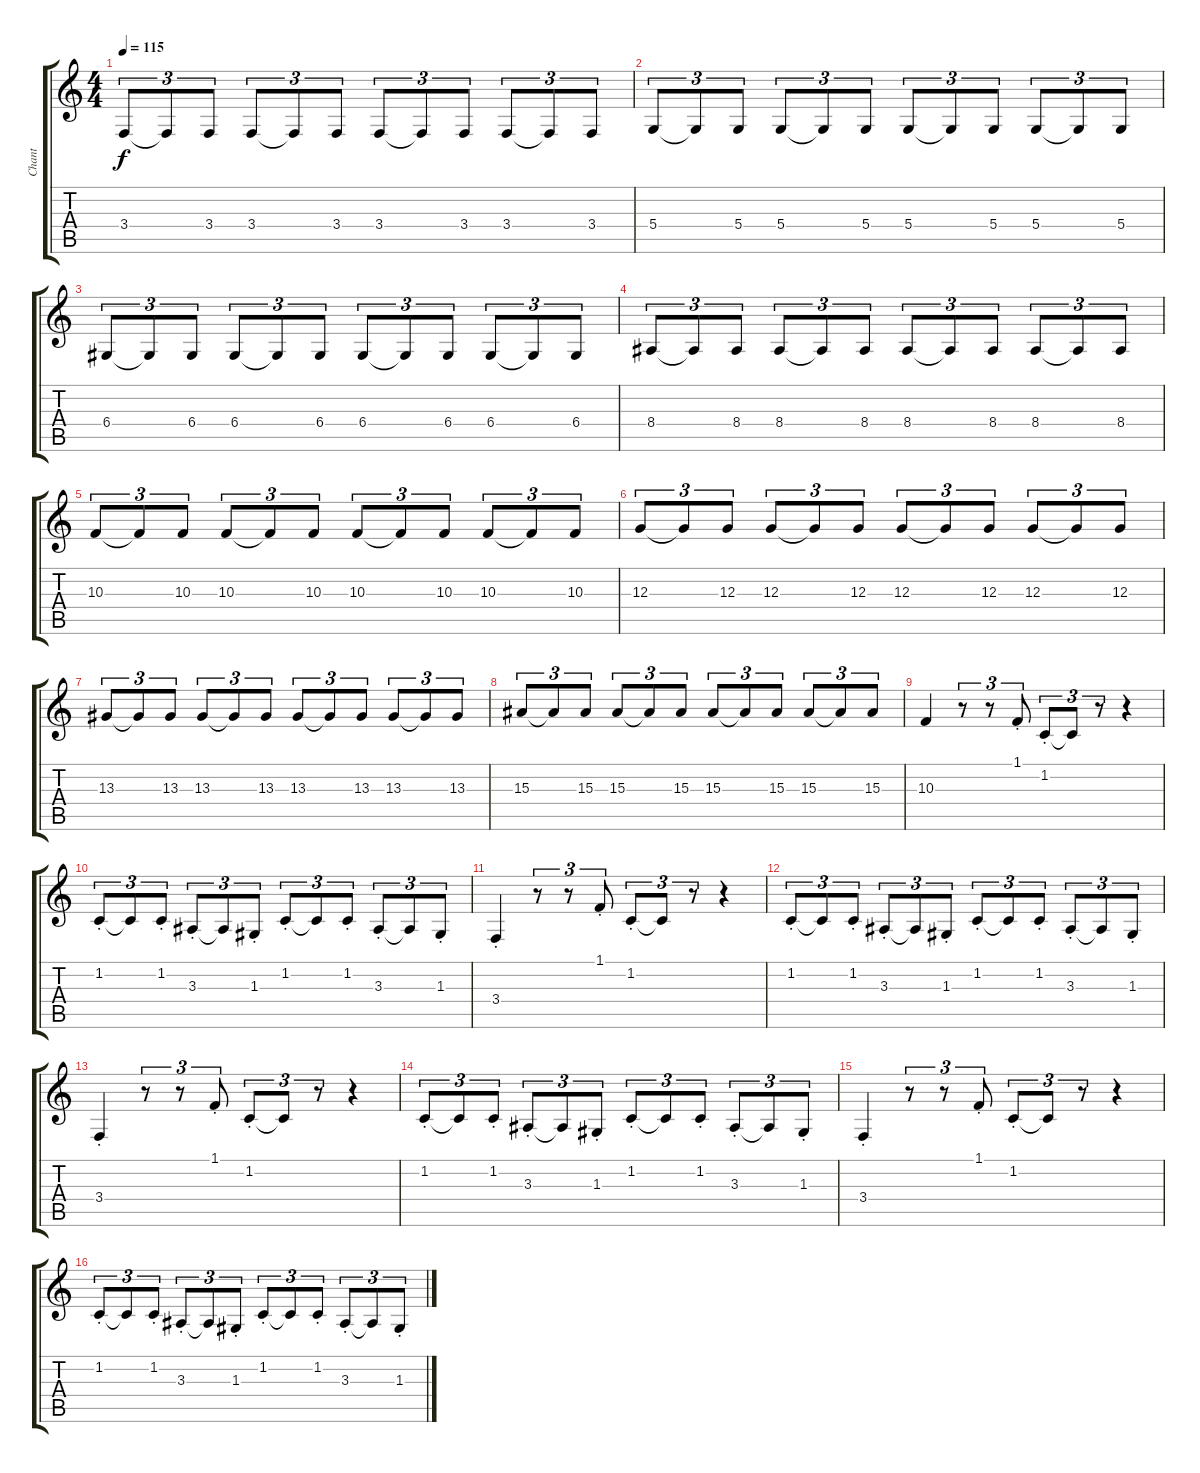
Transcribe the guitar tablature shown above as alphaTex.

\track ("Chant" "Chant") {instrument brightacousticpiano}
\staff {score tabs}
\tuning (E4 B3 G3 D3 A2 E2) {hide}
\ts (4 4)
\tempo 115
\clef g2
\ks c
3.4.8{tu (3 2) dy f} 3.4{t}.8{tu (3 2)} 3.4.8{tu (3 2)} 3.4.8{tu (3 2)} 3.4{t}.8{tu (3 2)} 3.4.8{tu (3 2)} 3.4.8{tu (3 2)} 3.4{t}.8{tu (3 2)} 3.4.8{tu (3 2)} 3.4.8{tu (3 2)} 3.4{t}.8{tu (3 2)} 3.4.8{tu (3 2)} |
5.4.8{tu (3 2)} 5.4{t}.8{tu (3 2)} 5.4.8{tu (3 2)} 5.4.8{tu (3 2)} 5.4{t}.8{tu (3 2)} 5.4.8{tu (3 2)} 5.4.8{tu (3 2)} 5.4{t}.8{tu (3 2)} 5.4.8{tu (3 2)} 5.4.8{tu (3 2)} 5.4{t}.8{tu (3 2)} 5.4.8{tu (3 2)} |
6.4.8{tu (3 2)} 6.4{t}.8{tu (3 2)} 6.4.8{tu (3 2)} 6.4.8{tu (3 2)} 6.4{t}.8{tu (3 2)} 6.4.8{tu (3 2)} 6.4.8{tu (3 2)} 6.4{t}.8{tu (3 2)} 6.4.8{tu (3 2)} 6.4.8{tu (3 2)} 6.4{t}.8{tu (3 2)} 6.4.8{tu (3 2)} |
8.4.8{tu (3 2)} 8.4{t}.8{tu (3 2)} 8.4.8{tu (3 2)} 8.4.8{tu (3 2)} 8.4{t}.8{tu (3 2)} 8.4.8{tu (3 2)} 8.4.8{tu (3 2)} 8.4{t}.8{tu (3 2)} 8.4.8{tu (3 2)} 8.4.8{tu (3 2)} 8.4{t}.8{tu (3 2)} 8.4.8{tu (3 2)} |
10.3.8{tu (3 2)} 10.3{t}.8{tu (3 2)} 10.3.8{tu (3 2)} 10.3.8{tu (3 2)} 10.3{t}.8{tu (3 2)} 10.3.8{tu (3 2)} 10.3.8{tu (3 2)} 10.3{t}.8{tu (3 2)} 10.3.8{tu (3 2)} 10.3.8{tu (3 2)} 10.3{t}.8{tu (3 2)} 10.3.8{tu (3 2)} |
12.3.8{tu (3 2)} 12.3{t}.8{tu (3 2)} 12.3.8{tu (3 2)} 12.3.8{tu (3 2)} 12.3{t}.8{tu (3 2)} 12.3.8{tu (3 2)} 12.3.8{tu (3 2)} 12.3{t}.8{tu (3 2)} 12.3.8{tu (3 2)} 12.3.8{tu (3 2)} 12.3{t}.8{tu (3 2)} 12.3.8{tu (3 2)} |
13.3.8{tu (3 2)} 13.3{t}.8{tu (3 2)} 13.3.8{tu (3 2)} 13.3.8{tu (3 2)} 13.3{t}.8{tu (3 2)} 13.3.8{tu (3 2)} 13.3.8{tu (3 2)} 13.3{t}.8{tu (3 2)} 13.3.8{tu (3 2)} 13.3.8{tu (3 2)} 13.3{t}.8{tu (3 2)} 13.3.8{tu (3 2)} |
15.3.8{tu (3 2)} 15.3{t}.8{tu (3 2)} 15.3.8{tu (3 2)} 15.3.8{tu (3 2)} 15.3{t}.8{tu (3 2)} 15.3.8{tu (3 2)} 15.3.8{tu (3 2)} 15.3{t}.8{tu (3 2)} 15.3.8{tu (3 2)} 15.3.8{tu (3 2)} 15.3{t}.8{tu (3 2)} 15.3.8{tu (3 2)} |
10.3.4 r.8{tu (3 2)} r.8{tu (3 2)} 1.1{st}.8{tu (3 2)} 1.2{st}.8{tu (3 2)} 1.2{t}.8{tu (3 2)} r.8{tu (3 2)} r.4 |
1.2{st}.8{tu (3 2)} 1.2{t}.8{tu (3 2)} 1.2{st}.8{tu (3 2)} 3.3{st}.8{tu (3 2)} 3.3{t}.8{tu (3 2)} 1.3{st}.8{tu (3 2)} 1.2{st}.8{tu (3 2)} 1.2{t}.8{tu (3 2)} 1.2{st}.8{tu (3 2)} 3.3{st}.8{tu (3 2)} 3.3{t}.8{tu (3 2)} 1.3{st}.8{tu (3 2)} |
3.4{st}.4 r.8{tu (3 2)} r.8{tu (3 2)} 1.1{st}.8{tu (3 2)} 1.2{st}.8{tu (3 2)} 1.2{t}.8{tu (3 2)} r.8{tu (3 2)} r.4 |
1.2{st}.8{tu (3 2)} 1.2{t}.8{tu (3 2)} 1.2{st}.8{tu (3 2)} 3.3{st}.8{tu (3 2)} 3.3{t}.8{tu (3 2)} 1.3{st}.8{tu (3 2)} 1.2{st}.8{tu (3 2)} 1.2{t}.8{tu (3 2)} 1.2{st}.8{tu (3 2)} 3.3{st}.8{tu (3 2)} 3.3{t}.8{tu (3 2)} 1.3{st}.8{tu (3 2)} |
3.4{st}.4 r.8{tu (3 2)} r.8{tu (3 2)} 1.1{st}.8{tu (3 2)} 1.2{st}.8{tu (3 2)} 1.2{t}.8{tu (3 2)} r.8{tu (3 2)} r.4 |
1.2{st}.8{tu (3 2)} 1.2{t}.8{tu (3 2)} 1.2{st}.8{tu (3 2)} 3.3{st}.8{tu (3 2)} 3.3{t}.8{tu (3 2)} 1.3{st}.8{tu (3 2)} 1.2{st}.8{tu (3 2)} 1.2{t}.8{tu (3 2)} 1.2{st}.8{tu (3 2)} 3.3{st}.8{tu (3 2)} 3.3{t}.8{tu (3 2)} 1.3{st}.8{tu (3 2)} |
3.4{st}.4 r.8{tu (3 2)} r.8{tu (3 2)} 1.1{st}.8{tu (3 2)} 1.2{st}.8{tu (3 2)} 1.2{t}.8{tu (3 2)} r.8{tu (3 2)} r.4 |
1.2{st}.8{tu (3 2)} 1.2{t}.8{tu (3 2)} 1.2{st}.8{tu (3 2)} 3.3{st}.8{tu (3 2)} 3.3{t}.8{tu (3 2)} 1.3{st}.8{tu (3 2)} 1.2{st}.8{tu (3 2)} 1.2{t}.8{tu (3 2)} 1.2{st}.8{tu (3 2)} 3.3{st}.8{tu (3 2)} 3.3{t}.8{tu (3 2)} 1.3{st}.8{tu (3 2)}
